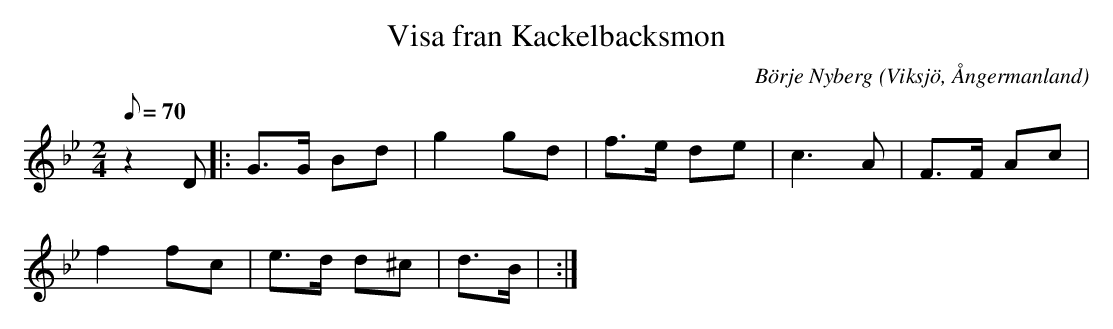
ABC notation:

X:1
T:Visa fran Kackelbacksmon
C:Börje Nyberg
O:Viksjö, Ångermanland
M:2/4
L:1/8
Q:70
K:Gm
z2 D|: G>G Bd | g2 gd | f>e de | c2>A2 | F>F Ac |
f2 fc | e>d d^c | d>B | :|
